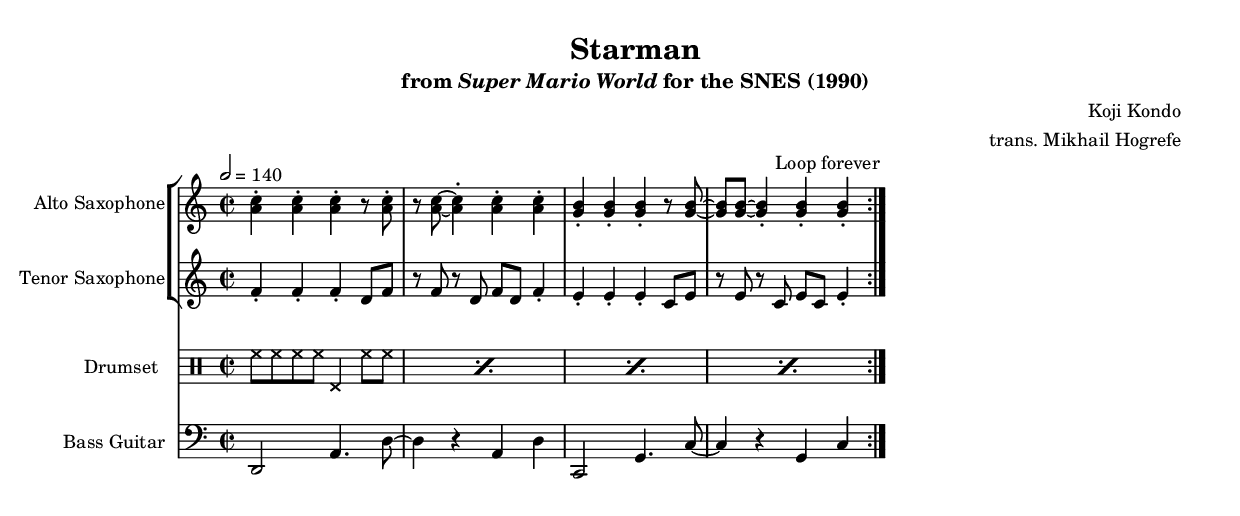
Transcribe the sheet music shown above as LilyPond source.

\version "2.24.3"
#(set-global-staff-size 16)

\paper {
  left-margin = 0.6\in
}

\book {
    \header {
        title = "Starman"
        subtitle = \markup { "from" {\italic "Super Mario World"} "for the SNES (1990)" }
        composer = "Koji Kondo"
        arranger = "trans. Mikhail Hogrefe"
    }

    \score {
        {
            <<
                \new StaffGroup <<
                    \new Staff \relative c'' {                 
                        \set Staff.instrumentName = "Alto Saxophone"
                        \set Staff.shortInstrumentName = "A. Sax."  
\key c \major
\time 2/2
\tempo 2 = 140
                            \repeat volta 2 {
<a c>4-. 4-. 4-. r8 <a c>-. |
r8 <a c>8 ~ 4-. 4-. 4-. |
<g b>4-. 4-. 4-. r8 <g b> ~ |
<g b>8 8 ~ 4-. 4-. 4-. |
                            }
\once \override Score.RehearsalMark.self-alignment-X = #RIGHT
\mark \markup { \fontsize #-2 "Loop forever" }
                    }

                    \new Staff \relative c' {                 
                        \set Staff.instrumentName = "Tenor Saxophone"
                        \set Staff.shortInstrumentName = "T. Sax."  
\key c \major
f4-. f-. f-. d8 f |
r8 f r d f d f4-. |
e4-. e-. e-. c8 e |
r8 e r c e c e4-. |
                    }
                >>

                \new DrumStaff {
                    \drummode {
                        \set Staff.instrumentName="Drumset"
                        \set Staff.shortInstrumentName="D. Set"
\repeat percent 4 { hh8 hh hh hh hhp4 hh8 hh | }
                        }
                }

                \new Staff \relative c, {                 
                    \set Staff.instrumentName = "Bass Guitar"
                    \set Staff.shortInstrumentName = "B. Guit."  
\clef bass
\key c \major
d2 a'4. d8 ~ |
d4 r a d |
c,2 g'4. c8 ~ |
c4 r g c |
                }
            >>
        }
        \layout {
            \context {
                \Staff
                \RemoveEmptyStaves
            }
            \context {
                \DrumStaff
                \RemoveEmptyStaves
            }
        }
    }
}
